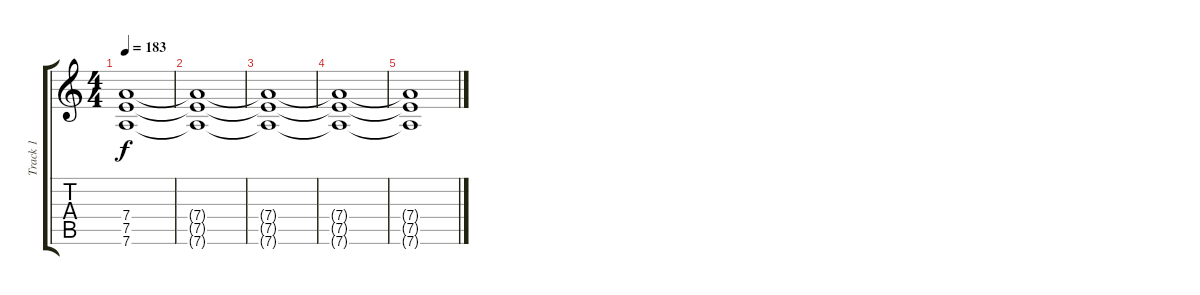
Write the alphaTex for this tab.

\track ("Track 1" "Track 1") {instrument distortionguitar}
\staff {score tabs}
\tuning (E4 B3 G3 D3 A2 D2) {hide}
\ts (4 4)
\tempo 183
\clef g2
\ks c
(7.4{t} 7.5{t} 7.6{t}).1{dy f} |
(7.4{t} 7.5{t} 7.6{t}).1 |
(7.4{t} 7.5{t} 7.6{t}).1 |
(7.4{t} 7.5{t} 7.6{t}).1 |
(7.4{t} 7.5{t} 7.6{t}).1
